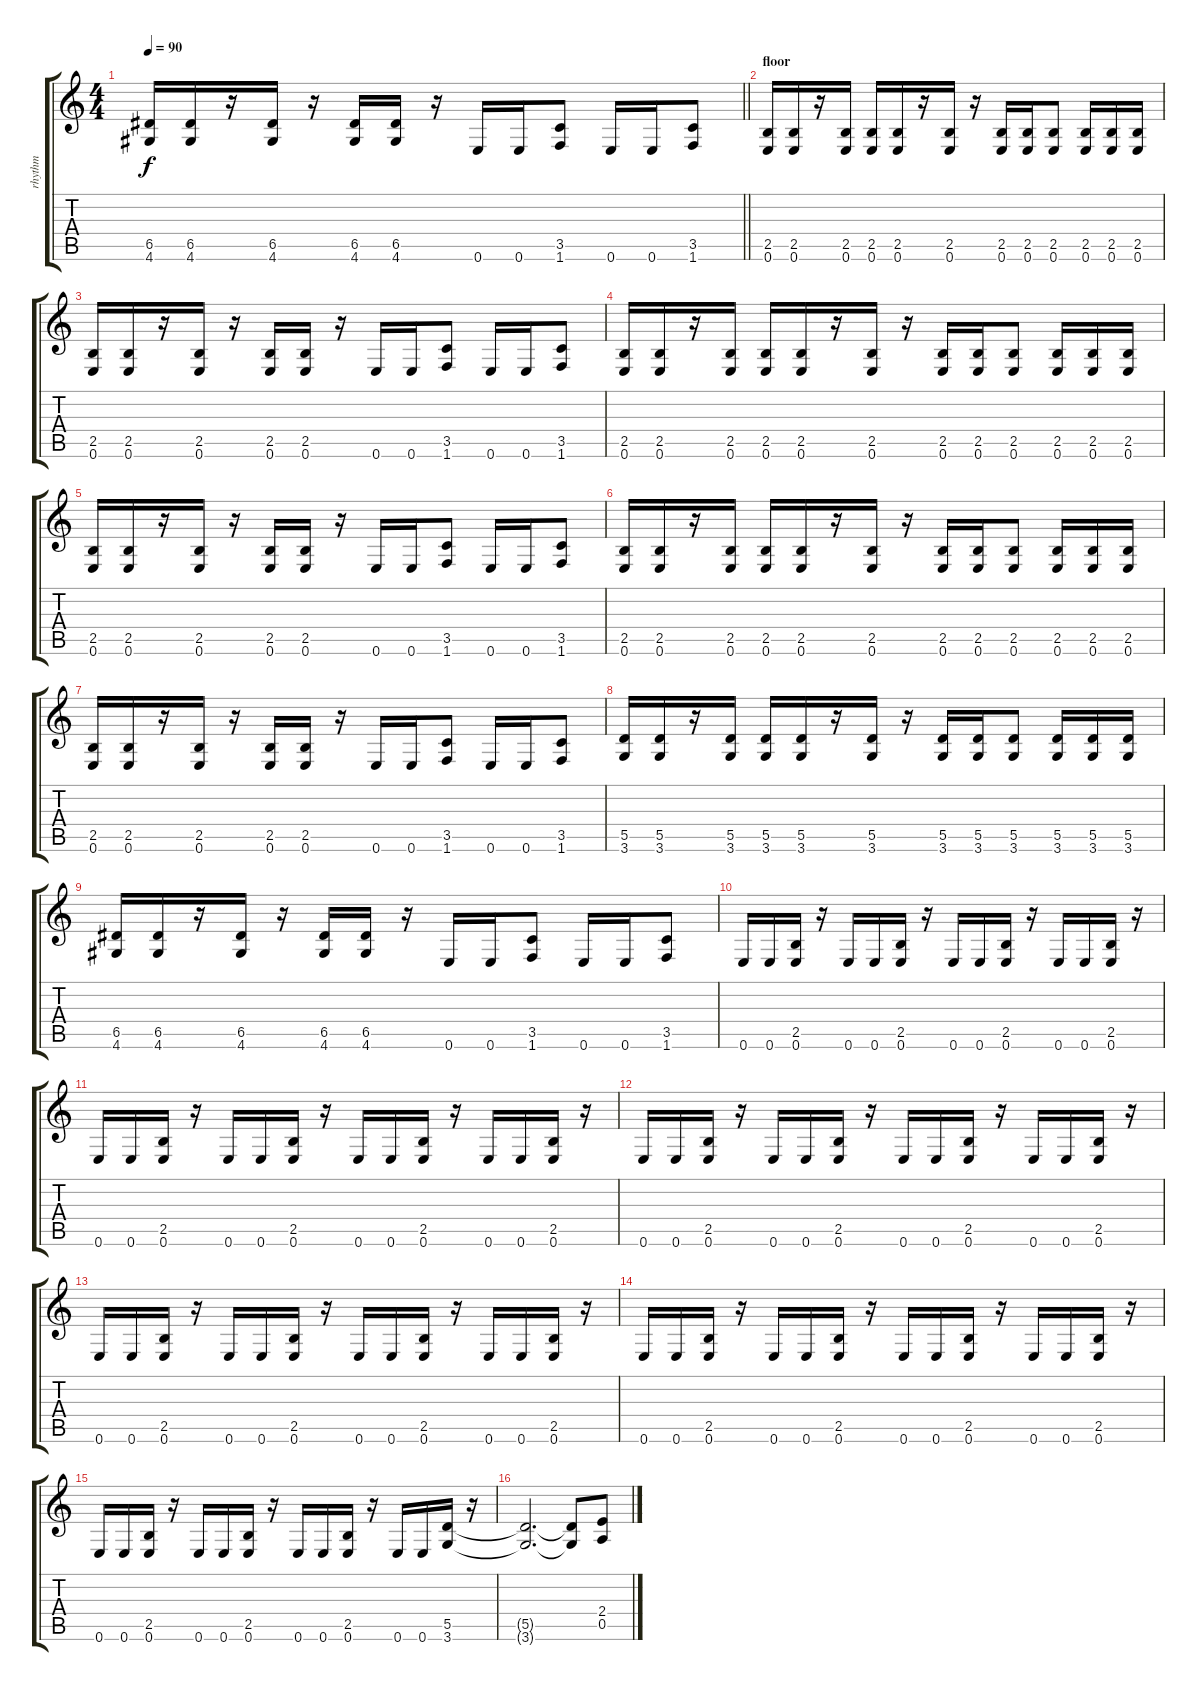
\track ("rhythm" "rhythm") {instrument distortionguitar}
\staff {score tabs}
\tuning (E4 B3 G3 D3 A2 E2) {hide}
\ts (4 4)
\tempo 90
\clef g2
\barLineRight lightlight
\ks c
(6.5 4.6).16{dy f} (6.5 4.6).16 r.16 (6.5 4.6).16 r.16 (6.5 4.6).16 (6.5 4.6).16 r.16 0.6.16 0.6.16 (3.5 1.6).8 0.6.16 0.6.16 (3.5 1.6).8 |
\section ("" "floor")
(2.5 0.6).16 (2.5 0.6).16 r.16 (2.5 0.6).16 (2.5 0.6).16 (2.5 0.6).16 r.16 (2.5 0.6).16 r.16 (2.5 0.6).16 (2.5 0.6).16 (2.5 0.6).8 (2.5 0.6).16 (2.5 0.6).16 (2.5 0.6).16 |
(2.5 0.6).16 (2.5 0.6).16 r.16 (2.5 0.6).16 r.16 (2.5 0.6).16 (2.5 0.6).16 r.16 0.6.16 0.6.16 (3.5 1.6).8 0.6.16 0.6.16 (3.5 1.6).8 |
(2.5 0.6).16 (2.5 0.6).16 r.16 (2.5 0.6).16 (2.5 0.6).16 (2.5 0.6).16 r.16 (2.5 0.6).16 r.16 (2.5 0.6).16 (2.5 0.6).16 (2.5 0.6).8 (2.5 0.6).16 (2.5 0.6).16 (2.5 0.6).16 |
(2.5 0.6).16 (2.5 0.6).16 r.16 (2.5 0.6).16 r.16 (2.5 0.6).16 (2.5 0.6).16 r.16 0.6.16 0.6.16 (3.5 1.6).8 0.6.16 0.6.16 (3.5 1.6).8 |
(2.5 0.6).16 (2.5 0.6).16 r.16 (2.5 0.6).16 (2.5 0.6).16 (2.5 0.6).16 r.16 (2.5 0.6).16 r.16 (2.5 0.6).16 (2.5 0.6).16 (2.5 0.6).8 (2.5 0.6).16 (2.5 0.6).16 (2.5 0.6).16 |
(2.5 0.6).16 (2.5 0.6).16 r.16 (2.5 0.6).16 r.16 (2.5 0.6).16 (2.5 0.6).16 r.16 0.6.16 0.6.16 (3.5 1.6).8 0.6.16 0.6.16 (3.5 1.6).8 |
(5.5 3.6).16 (5.5 3.6).16 r.16 (5.5 3.6).16 (5.5 3.6).16 (5.5 3.6).16 r.16 (5.5 3.6).16 r.16 (5.5 3.6).16 (5.5 3.6).16 (5.5 3.6).8 (5.5 3.6).16 (5.5 3.6).16 (5.5 3.6).16 |
(6.5 4.6).16 (6.5 4.6).16 r.16 (6.5 4.6).16 r.16 (6.5 4.6).16 (6.5 4.6).16 r.16 0.6.16 0.6.16 (3.5 1.6).8 0.6.16 0.6.16 (3.5 1.6).8 |
0.6.16 0.6.16 (2.5 0.6).16 r.16 0.6.16 0.6.16 (2.5 0.6).16 r.16 0.6.16 0.6.16 (2.5 0.6).16 r.16 0.6.16 0.6.16 (2.5 0.6).16 r.16 |
0.6.16 0.6.16 (2.5 0.6).16 r.16 0.6.16 0.6.16 (2.5 0.6).16 r.16 0.6.16 0.6.16 (2.5 0.6).16 r.16 0.6.16 0.6.16 (2.5 0.6).16 r.16 |
0.6.16 0.6.16 (2.5 0.6).16 r.16 0.6.16 0.6.16 (2.5 0.6).16 r.16 0.6.16 0.6.16 (2.5 0.6).16 r.16 0.6.16 0.6.16 (2.5 0.6).16 r.16 |
0.6.16 0.6.16 (2.5 0.6).16 r.16 0.6.16 0.6.16 (2.5 0.6).16 r.16 0.6.16 0.6.16 (2.5 0.6).16 r.16 0.6.16 0.6.16 (2.5 0.6).16 r.16 |
0.6.16 0.6.16 (2.5 0.6).16 r.16 0.6.16 0.6.16 (2.5 0.6).16 r.16 0.6.16 0.6.16 (2.5 0.6).16 r.16 0.6.16 0.6.16 (2.5 0.6).16 r.16 |
0.6.16 0.6.16 (2.5 0.6).16 r.16 0.6.16 0.6.16 (2.5 0.6).16 r.16 0.6.16 0.6.16 (2.5 0.6).16 r.16 0.6.16 0.6.16 (5.5 3.6).16 r.16 |
(5.5{t} 3.6{t}).2{d} (5.5{t} 3.6{t}).8 (2.4 0.5).8
